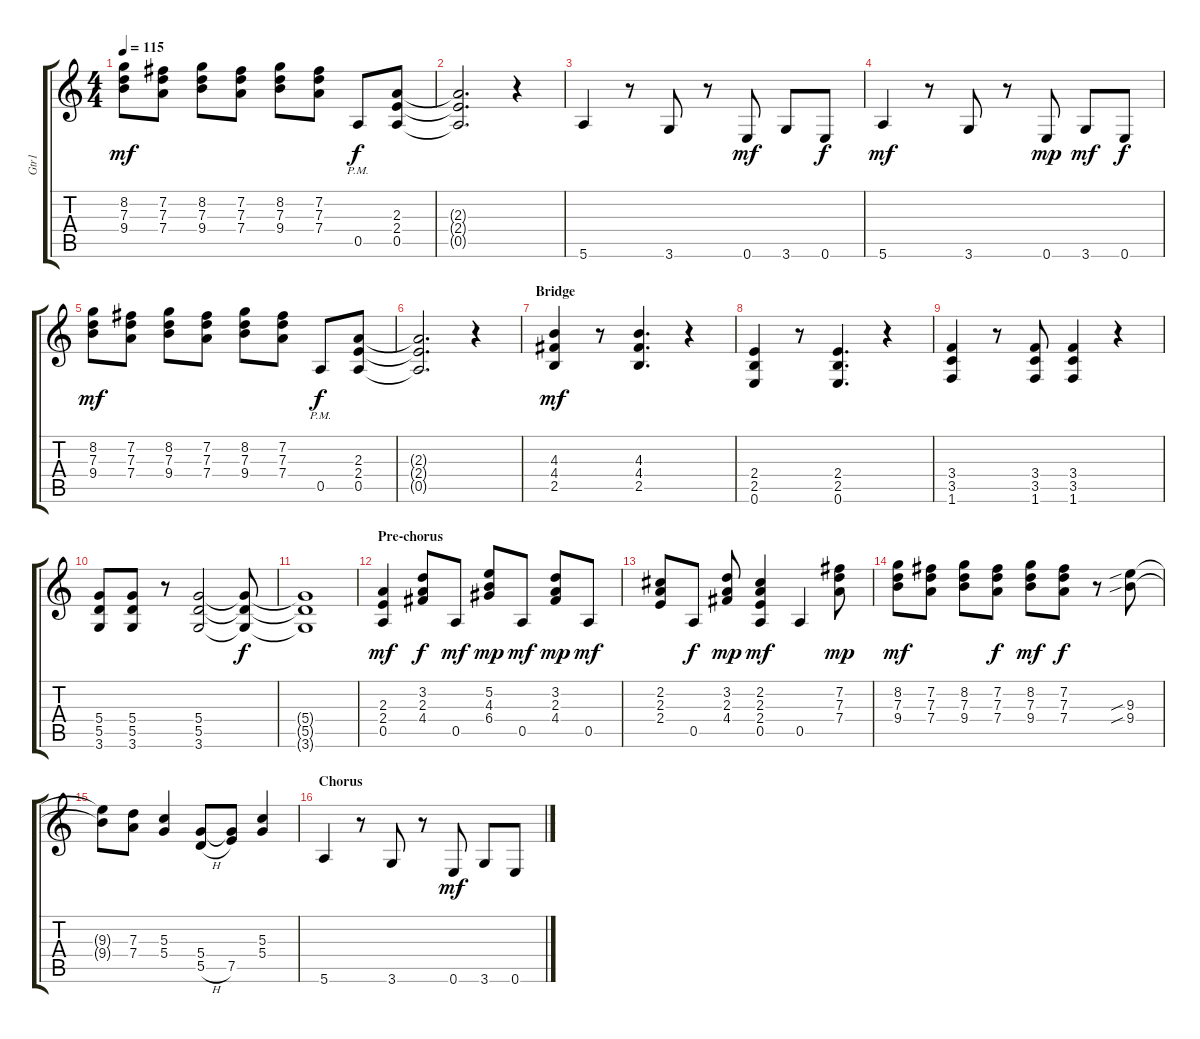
\track ("Gtr1" "Gtr1") {instrument overdrivenguitar}
\staff {score tabs}
\tuning (E4 B3 G3 D3 A2 E2) {hide}
\ts (4 4)
\tempo 115
\clef g2
\ks c
(8.2 7.3 9.4).8{dy mf} (7.2 7.3 7.4).8 (8.2 7.3 9.4).8 (7.2 7.3 7.4).8 (8.2 7.3 9.4).8 (7.2 7.3 7.4).8 0.5{pm}.8{dy f} (2.3 2.4 0.5).8 |
(2.3{t} 2.4{t} 0.5{t}).2{d} r.4 |
5.6.4 r.8 3.6.8 r.8 0.6.8{dy mf} 3.6.8 0.6.8{dy f} |
5.6.4{dy mf} r.8 3.6.8 r.8 0.6.8{dy mp} 3.6.8{dy mf} 0.6.8{dy f} |
(8.2 7.3 9.4).8{dy mf} (7.2 7.3 7.4).8 (8.2 7.3 9.4).8 (7.2 7.3 7.4).8 (8.2 7.3 9.4).8 (7.2 7.3 7.4).8 0.5{pm}.8{dy f} (2.3 2.4 0.5).8 |
(2.3{t} 2.4{t} 0.5{t}).2{d} r.4 |
\section ("" "Bridge")
(4.3 4.4 2.5).4{dy mf} r.8 (4.3 4.4 2.5).4{d} r.4 |
(2.4 2.5 0.6).4 r.8 (2.4 2.5 0.6).4{d} r.4 |
(3.4 3.5 1.6).4 r.8 (3.4 3.5 1.6).8 (3.4 3.5 1.6).4 r.4 |
(5.4 5.5 3.6).8 (5.4 5.5 3.6).8 r.8 (5.4 5.5 3.6).2 (5.4{t} 5.5{t} 3.6{t}).8{dy f} |
(5.4{t} 5.5{t} 3.6{t}).1 |
\section ("" "Pre-chorus")
(2.3 2.4 0.5).4{dy mf} (3.2 2.3 4.4).8{dy f} 0.5.8{dy mf} (5.2 4.3 6.4).8{dy mp} 0.5.8{dy mf} (3.2 2.3 4.4).8{dy mp} 0.5.8{dy mf} |
(2.2 2.3 2.4).8 0.5.8{dy f} (3.2 2.3 4.4).8{dy mp} (2.2 2.3 2.4 0.5).4{dy mf} 0.5.4 (7.2 7.3 7.4).8{dy mp} |
(8.2 7.3 9.4).8{dy mf} (7.2 7.3 7.4).8 (8.2 7.3 9.4).8 (7.2 7.3 7.4).8{dy f} (8.2 7.3 9.4).8{dy mf} (7.2 7.3 7.4).8{dy f} r.8 (9.3{sib} 9.4{sib}).8 |
(9.3{t} 9.4{t}).8 (7.3 7.4).8 (5.3 5.4).4 (5.4 5.5{h}).8 (5.4{t} 7.5).8 (5.3 5.4).4 |
\section ("" "Chorus")
5.6.4 r.8 3.6.8 r.8 0.6.8{dy mf} 3.6.8 0.6.8
